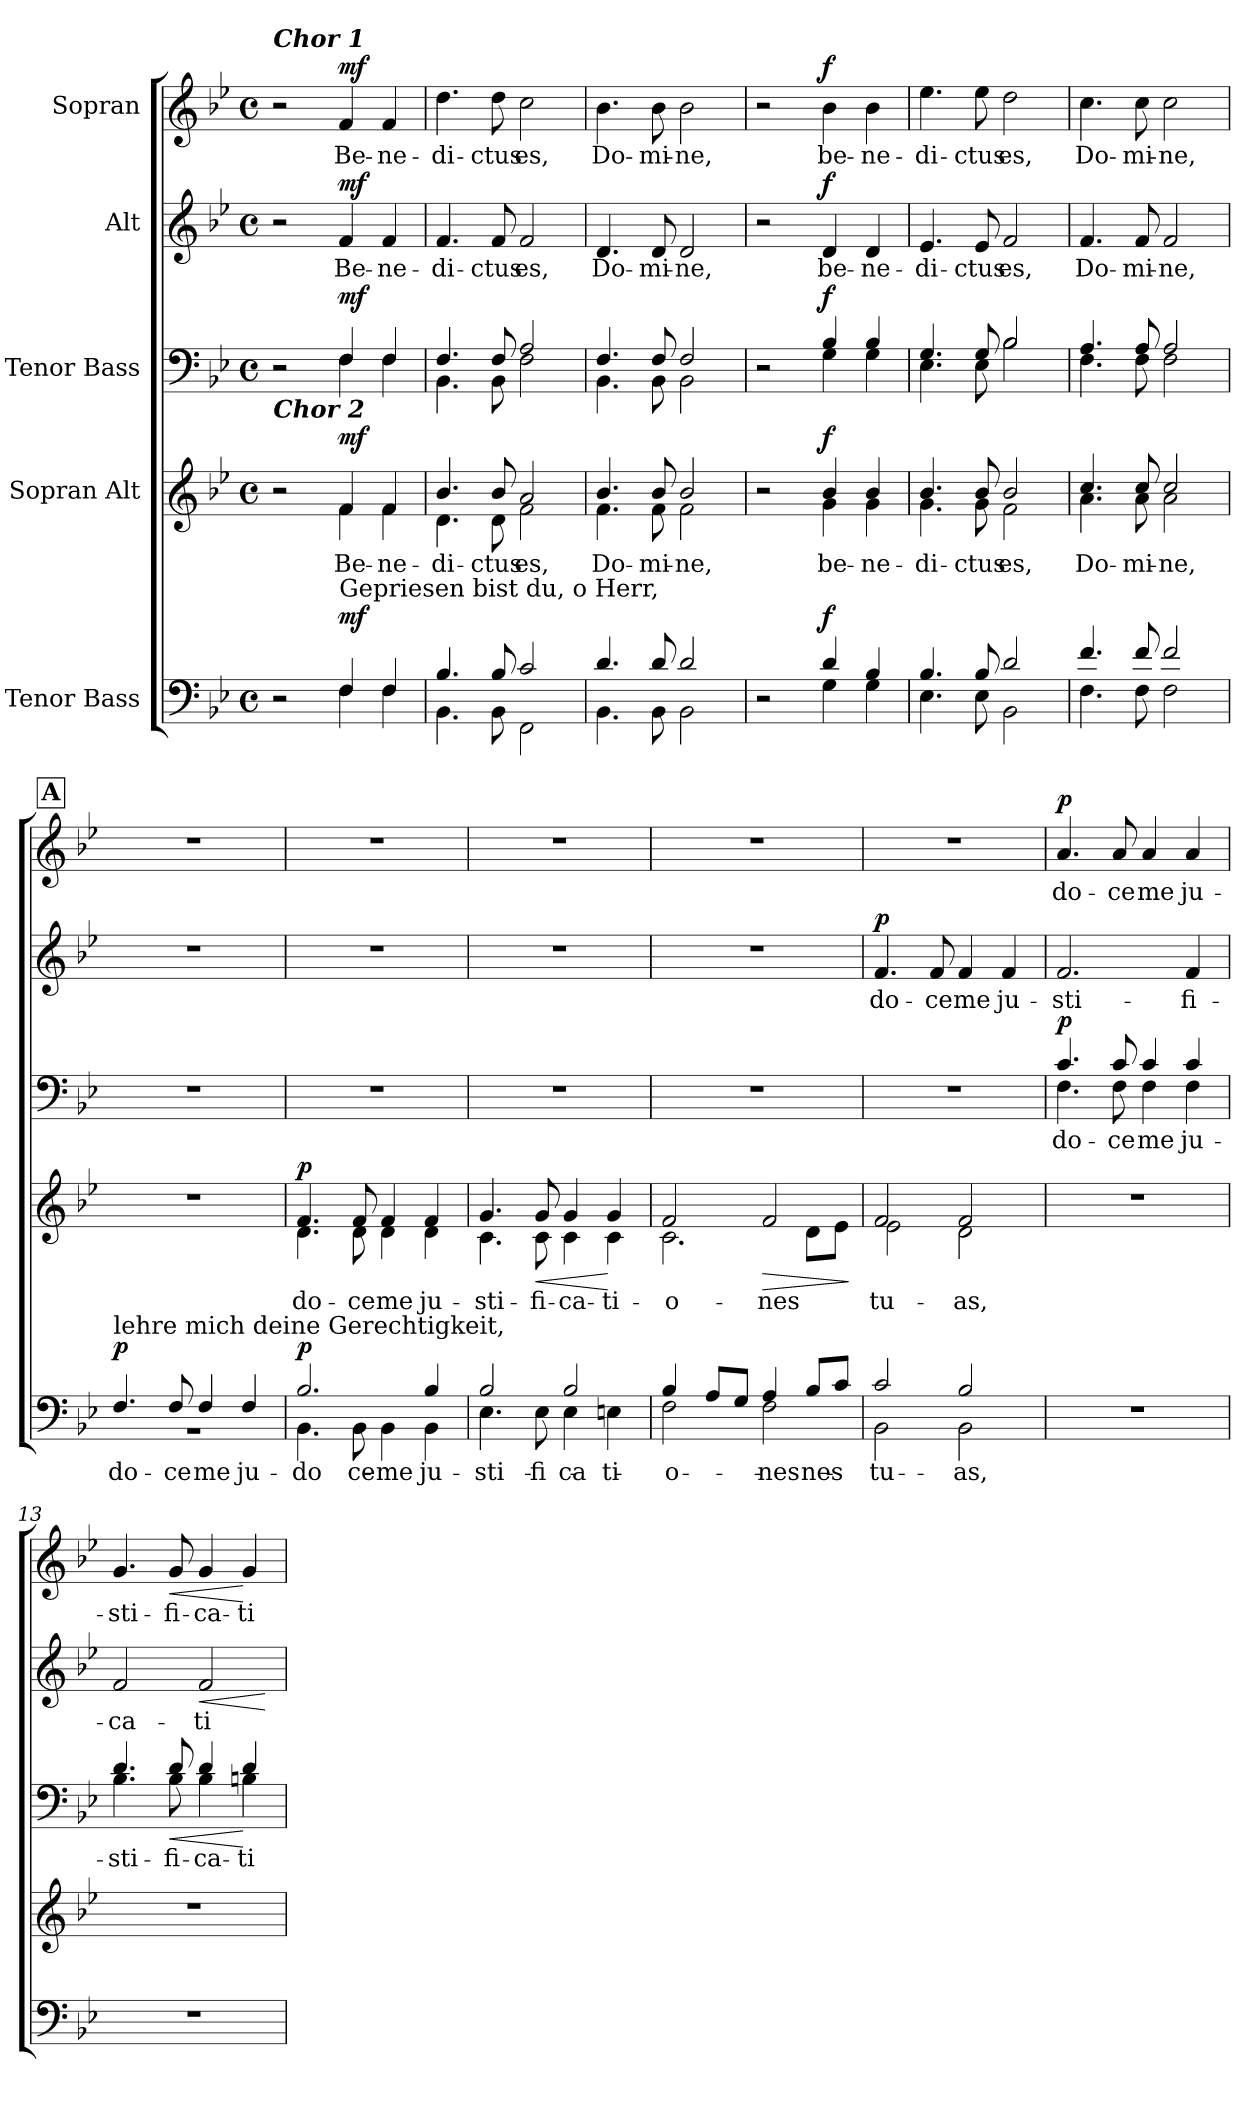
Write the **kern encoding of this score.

**kern	**text	**dynam	**kern	**text	**dynam	**kern	**text	**dynam	**kern	**text	**dynam	**kern	**text	**dynam
*part5	*part5	*part5	*part4	*part4	*part4	*part3	*part3	*part3	*part2	*part2	*part2	*part1	*part1	*part1
*staff5	*staff5	*staff5	*staff4	*staff4	*staff4	*staff3	*staff3	*staff3	*staff2	*staff2	*staff2	*staff1	*staff1	*staff1
*I"Tenor Bass	*	*	*I"Sopran Alt	*	*	*I"Tenor Bass	*	*	*I"Alt	*	*	*I"Sopran	*	*
*clefF4	*	*	*clefG2	*	*	*clefF4	*	*	*clefG2	*	*	*clefG2	*	*
*k[b-e-]	*	*	*k[b-e-]	*	*	*k[b-e-]	*	*	*k[b-e-]	*	*	*k[b-e-]	*	*
*M4/4	*	*	*M4/4	*	*	*M4/4	*	*	*M4/4	*	*	*M4/4	*	*
*met(c)	*	*	*met(c)	*	*	*met(c)	*	*	*met(c)	*	*	*met(c)	*	*
=1	=1	=1	=1	=1	=1	=1	=1	=1	=1	=1	=1	=1	=1	=1
*^	*	*	*^	*	*	*^	*	*	*	*	*	*	*	*
!	!	!	!	!	!	!	!	!	!	!	!	!	!	!	!LO:TX:a:Bi:t=Chor 1	!	!
!	!	!	!	!LO:TX:a:Bi:t=Chor 2	!	!	!	!	!	!	!	!	!	!	!	!	!
2r	2ryy	.	.	2r	2ryy	.	.	2r	2ryy	.	.	2r	.	.	2r	.	.
!LO:TX:a:t=Gepriesen bist du, o  Herr,	!	!	!	!	!	!	!	!	!	!	!	!	!	!	!	!	!
!	!	!	!LO:DY:a	!	!	!LO:LY:b	!LO:DY:a	!	!	!	!LO:DY:a	!	!LO:LY:b	!LO:DY:a	!	!LO:LY:b	!LO:DY:a
4F/	4F\	.	mf	4f/	4f\	Be-	mf	4F/	4F\	.	mf	4f/	Be-	mf	4f/	Be-	mf
!	!	!	!	!	!	!LO:LY:b	!	!	!	!	!	!	!LO:LY:b	!	!	!LO:LY:b	!
4F/	4F\	.	.	4f/	4f\	-ne-	.	4F/	4F\	.	.	4f/	-ne-	.	4f/	-ne-	.
=2	=2	=2	=2	=2	=2	=2	=2	=2	=2	=2	=2	=2	=2	=2	=2	=2	=2
!	!	!	!	!	!	!LO:LY:b	!	!	!	!	!	!	!LO:LY:b	!	!	!LO:LY:b	!
4.B-/	4.BB-\	.	.	4.b-/	4.d\	-di-	.	4.F/	4.BB-\	.	.	4.f/	-di-	.	4.dd\	-di-	.
!	!	!	!	!	!	!LO:LY:b	!	!	!	!	!	!	!LO:LY:b	!	!	!LO:LY:b	!
8B-/	8BB-\	.	.	8b-/	8d\	-ctus	.	8F/	8BB-\	.	.	8f/	-ctus	.	8dd\	-ctus	.
!	!	!	!	!	!	!LO:LY:b	!	!	!	!	!	!	!LO:LY:b	!	!	!LO:LY:b	!
2c/	2FF\	.	.	2a/	2f\	es,	.	2A/	2F\	.	.	2f/	es,	.	2cc\	es,	.
=3	=3	=3	=3	=3	=3	=3	=3	=3	=3	=3	=3	=3	=3	=3	=3	=3	=3
!	!	!	!	!	!	!LO:LY:b	!	!	!	!	!	!	!LO:LY:b	!	!	!LO:LY:b	!
4.d/	4.BB-\	.	.	4.b-/	4.f\	Do-	.	4.F/	4.BB-\	.	.	4.d/	Do-	.	4.b-\	Do-	.
!	!	!	!	!	!	!LO:LY:b	!	!	!	!	!	!	!LO:LY:b	!	!	!LO:LY:b	!
8d/	8BB-\	.	.	8b-/	8f\	-mi-	.	8F/	8BB-\	.	.	8d/	-mi-	.	8b-\	-mi-	.
!	!	!	!	!	!	!LO:LY:b	!	!	!	!	!	!	!LO:LY:b	!	!	!LO:LY:b	!
2d/	2BB-\	.	.	2b-/	2f\	-ne,	.	2F/	2BB-\	.	.	2d/	-ne,	.	2b-\	-ne,	.
=4	=4	=4	=4	=4	=4	=4	=4	=4	=4	=4	=4	=4	=4	=4	=4	=4	=4
2r	2ryy	.	.	2r	2ryy	.	.	2r	2ryy	.	.	2r	.	.	2r	.	.
!	!	!	!LO:DY:a	!	!	!LO:LY:b	!LO:DY:a	!	!	!	!LO:DY:a	!	!LO:LY:b	!LO:DY:a	!	!LO:LY:b	!LO:DY:a
4d/	4G\	.	f	4b-/	4g\	be-	f	4B-/	4G\	.	f	4d/	be-	f	4b-\	be-	f
!	!	!	!	!	!	!LO:LY:b	!	!	!	!	!	!	!LO:LY:b	!	!	!LO:LY:b	!
4B-/	4G\	.	.	4b-/	4g\	-ne-	.	4B-/	4G\	.	.	4d/	-ne-	.	4b-\	-ne-	.
=5	=5	=5	=5	=5	=5	=5	=5	=5	=5	=5	=5	=5	=5	=5	=5	=5	=5
!	!	!	!	!	!	!LO:LY:b	!	!	!	!	!	!	!LO:LY:b	!	!	!LO:LY:b	!
4.B-/	4.E-\	.	.	4.b-/	4.g\	-di-	.	4.G/	4.E-\	.	.	4.e-/	-di-	.	4.ee-\	-di-	.
!	!	!	!	!	!	!LO:LY:b	!	!	!	!	!	!	!LO:LY:b	!	!	!LO:LY:b	!
8B-/	8E-\	.	.	8b-/	8g\	-ctus	.	8G/	8E-\	.	.	8e-/	-ctus	.	8ee-\	-ctus	.
!	!	!	!	!	!	!LO:LY:b	!	!	!	!	!	!	!LO:LY:b	!	!	!LO:LY:b	!
2d/	2BB-\	.	.	2b-/	2f\	es,	.	2B-/	2B-\	.	.	2f/	es,	.	2dd\	es,	.
=6	=6	=6	=6	=6	=6	=6	=6	=6	=6	=6	=6	=6	=6	=6	=6	=6	=6
!	!	!	!	!	!	!LO:LY:b	!	!	!	!	!	!	!LO:LY:b	!	!	!LO:LY:b	!
4.f/	4.F\	.	.	4.cc/	4.a\	Do-	.	4.A/	4.F\	.	.	4.f/	Do-	.	4.cc\	Do-	.
!	!	!	!	!	!	!LO:LY:b	!	!	!	!	!	!	!LO:LY:b	!	!	!LO:LY:b	!
8f/	8F\	.	.	8cc/	8a\	-mi-	.	8A/	8F\	.	.	8f/	-mi-	.	8cc\	-mi-	.
!	!	!	!	!	!	!LO:LY:b	!	!	!	!	!	!	!LO:LY:b	!	!	!LO:LY:b	!
2f/	2F\	.	.	2cc/	2a\	-ne,	.	2A/	2F\	.	.	2f/	-ne,	.	2cc\	-ne,	.
!!LO:LB:g=z
!!LO:REH:place=s1:a:B:fs=14:t=A
=7	=7	=7	=7	=7	=7	=7	=7	=7	=7	=7	=7	=7	=7	=7	=7	=7	=7
!LO:TX:a:t=lehre mich deine Gerechtigkeit,	!	!	!	!	!	!	!	!	!	!	!	!	!	!	!	!	!
!	!	!LO:LY:b	!LO:DY:a	!	!	!	!	!	!	!	!	!	!	!	!	!	!
*	*	*	*	*v	*v	*	*	*	*	*	*	*	*	*	*	*	*
*	*	*	*	*	*	*	*v	*v	*	*	*	*	*	*	*	*
4.F/	1r	do-	p	1r	.	.	1r	.	.	1r	.	.	1r	.	.
!	!	!LO:LY:b	!	!	!	!	!	!	!	!	!	!	!	!	!
8F/	.	-ce	.	.	.	.	.	.	.	.	.	.	.	.	.
!	!	!LO:LY:b	!	!	!	!	!	!	!	!	!	!	!	!	!
4F/	.	me	.	.	.	.	.	.	.	.	.	.	.	.	.
!	!	!LO:LY:b	!	!	!	!	!	!	!	!	!	!	!	!	!
4F/	.	ju-	.	.	.	.	.	.	.	.	.	.	.	.	.
=8	=8	=8	=8	=8	=8	=8	=8	=8	=8	=8	=8	=8	=8	=8	=8
!	!	!LO:LY:b	!	!	!	!	!	!	!	!	!	!	!	!	!
!	!	!LO:LY:b	!LO:DY:a	!	!LO:LY:b	!LO:DY:a	!	!	!	!	!	!	!	!	!
*	*	*	*	*^	*	*	*	*	*	*	*	*	*	*	*
2.B-/	4.BB-\	do-	p	4.f/	4.d\	do-	p	1r	.	.	1r	.	.	1r	.	.
!	!	!LO:LY:b	!	!	!	!LO:LY:b	!	!	!	!	!	!	!	!	!	!
.	8BB-\	-ce	.	8f/	8d\	-ce	.	.	.	.	.	.	.	.	.	.
!	!	!LO:LY:b	!	!	!	!LO:LY:b	!	!	!	!	!	!	!	!	!	!
.	4BB-\	me	.	4f/	4d\	me	.	.	.	.	.	.	.	.	.	.
!	!	!LO:LY:b	!	!	!	!	!	!	!	!	!	!	!	!	!	!
!	!	!LO:LY:b	!	!	!	!LO:LY:b	!	!	!	!	!	!	!	!	!	!
4B-/	4BB-\	ju-	.	4f/	4d\	ju-	.	.	.	.	.	.	.	.	.	.
=9	=9	=9	=9	=9	=9	=9	=9	=9	=9	=9	=9	=9	=9	=9	=9	=9
!	!	!LO:LY:b	!	!	!	!	!	!	!	!	!	!	!	!	!	!
!	!	!LO:LY:b	!	!	!	!LO:LY:b	!	!	!	!	!	!	!	!	!	!
2B-/	4.E-\	-sti-	.	4.g/	4.c\	-sti-	.	1r	.	.	1r	.	.	1r	.	.
!	!	!LO:LY:b	!	!	!	!LO:LY:b	!LO:HP:b	!	!	!	!	!	!	!	!	!
.	8E-\	-fi-	.	8g/	8c\	-fi-	<	.	.	.	.	.	.	.	.	.
!	!	!LO:LY:b	!	!	!	!	!	!	!	!	!	!	!	!	!	!
!	!	!LO:LY:b	!	!	!	!LO:LY:b	!	!	!	!	!	!	!	!	!	!
2B-/	4E-\	-ca-	.	4g/	4c\	-ca-	.	.	.	.	.	.	.	.	.	.
!	!	!LO:LY:b	!	!	!	!LO:LY:b	!	!	!	!	!	!	!	!	!	!
.	4En\	-ti-	.	4g/	4c\	-ti-	[	.	.	.	.	.	.	.	.	.
=10	=10	=10	=10	=10	=10	=10	=10	=10	=10	=10	=10	=10	=10	=10	=10	=10
!	!	!LO:LY:b	!	!	!	!	!	!	!	!	!	!	!	!	!	!
!	!	!LO:LY:b	!	!	!	!LO:LY:b	!	!	!	!	!	!	!	!	!	!
4B-/	2F\	-o-	.	2f/	2.c\	-o-	.	1r	.	.	1r	.	.	1r	.	.
8A/L	.	.	.	.	.	.	.	.	.	.	.	.	.	.	.	.
8G/J	.	.	.	.	.	.	.	.	.	.	.	.	.	.	.	.
!	!	!LO:LY:b	!	!	!	!LO:LY:b	!LO:HP:b	!	!	!	!	!	!	!	!	!
4A/	2F\	-nes	.	2f/	.	-nes	>	.	.	.	.	.	.	.	.	.
!	!	!LO:LY:b	!	!	!	!	!	!	!	!	!	!	!	!	!	!
8B-/L	.	-nes	.	.	8d\L	.	.	.	.	.	.	.	.	.	.	.
8c/J	.	.	.	.	8e-\J	.	.	.	.	.	.	.	.	.	.	.
*v	*v	*	*	*	*	*	*	*	*	*	*	*	*	*	*	*
*	*	*	*v	*v	*	*	*	*	*	*	*	*	*	*	*
.	.	.	.	.	]	.	.	.	.	.	.	.	.	.
=11	=11	=11	=11	=11	=11	=11	=11	=11	=11	=11	=11	=11	=11	=11
*^	*	*	*	*	*	*	*	*	*	*	*	*	*	*
!	!	!LO:LY:b	!	!	!LO:LY:b	!	!	!	!	!	!LO:LY:b	!LO:DY:a	!	!	!
*	*	*	*	*^	*	*	*	*	*	*	*	*	*	*	*
2c/	2BB-\	tu-	.	2f/	2e-\	tu-	.	1r	.	.	4.f/	do-	p	1r	.	.
!	!	!	!	!	!	!	!	!	!	!	!	!LO:LY:b	!	!	!	!
.	.	.	.	.	.	.	.	.	.	.	8f/	-ce	.	.	.	.
!	!	!LO:LY:b	!	!	!	!LO:LY:b	!	!	!	!	!	!LO:LY:b	!	!	!	!
2B-/	2BB-\	-as,	.	2f/	2d\	-as,	.	.	.	.	4f/	me	.	.	.	.
!	!	!	!	!	!	!	!	!	!	!	!	!LO:LY:b	!	!	!	!
.	.	.	.	.	.	.	.	.	.	.	4f/	ju-	.	.	.	.
*v	*v	*	*	*	*	*	*	*	*	*	*	*	*	*	*	*
*	*	*	*v	*v	*	*	*	*	*	*	*	*	*	*	*
!!LO:PB:g=z
=12	=12	=12	=12	=12	=12	=12	=12	=12	=12	=12	=12	=12	=12	=12
!	!	!	!	!	!	!	!LO:LY:b	!LO:DY:a	!	!LO:LY:b	!	!	!LO:LY:b	!LO:DY:a
*	*	*	*	*	*	*^	*	*	*	*	*	*	*	*
1r	.	.	1r	.	.	4.c/	4.F\	do-	p	2.f/	-sti-	.	4.a/	do-	p
!	!	!	!	!	!	!	!	!LO:LY:b	!	!	!	!	!	!LO:LY:b	!
.	.	.	.	.	.	8c/	8F\	-ce	.	.	.	.	8a/	-ce	.
!	!	!	!	!	!	!	!	!LO:LY:b	!	!	!	!	!	!LO:LY:b	!
.	.	.	.	.	.	4c/	4F\	me	.	.	.	.	4a/	me	.
!	!	!	!	!	!	!	!	!LO:LY:b	!	!	!LO:LY:b	!	!	!LO:LY:b	!
.	.	.	.	.	.	4c/	4F\	ju-	.	4f/	-fi-	.	4a/	ju-	.
=13	=13	=13	=13	=13	=13	=13	=13	=13	=13	=13	=13	=13	=13	=13	=13
!	!	!	!	!	!	!	!	!LO:LY:b	!	!	!LO:LY:b	!	!	!LO:LY:b	!
1r	.	.	1r	.	.	4.d/	4.B-\	-sti-	.	2f/	-ca-	.	4.g/	-sti-	.
!	!	!	!	!	!	!	!	!LO:LY:b	!LO:HP:b	!	!	!	!	!LO:LY:b	!LO:HP:b
.	.	.	.	.	.	8d/	8B-\	-fi-	<	.	.	.	8g/	-fi-	<
!	!	!	!	!	!	!	!	!LO:LY:b	!	!	!LO:LY:b	!LO:HP:b	!	!LO:LY:b	!
.	.	.	.	.	.	4d/	4B-\	-ca-	.	2f/	-ti-	<	4g/	-ca-	.
!	!	!	!	!	!	!	!	!LO:LY:b	!	!	!	!	!	!LO:LY:b	!
.	.	.	.	.	.	4d/	4Bn\	-ti-	[	.	.	.	4g/	-ti-	[
*	*	*	*	*	*	*v	*v	*	*	*	*	*	*	*	*
.	.	.	.	.	.	.	.	.	.	.	[	.	.	.
=	=	=	=	=	=	=	=	=	=	=	=	=	=	=
*-	*-	*-	*-	*-	*-	*-	*-	*-	*-	*-	*-	*-	*-	*-
